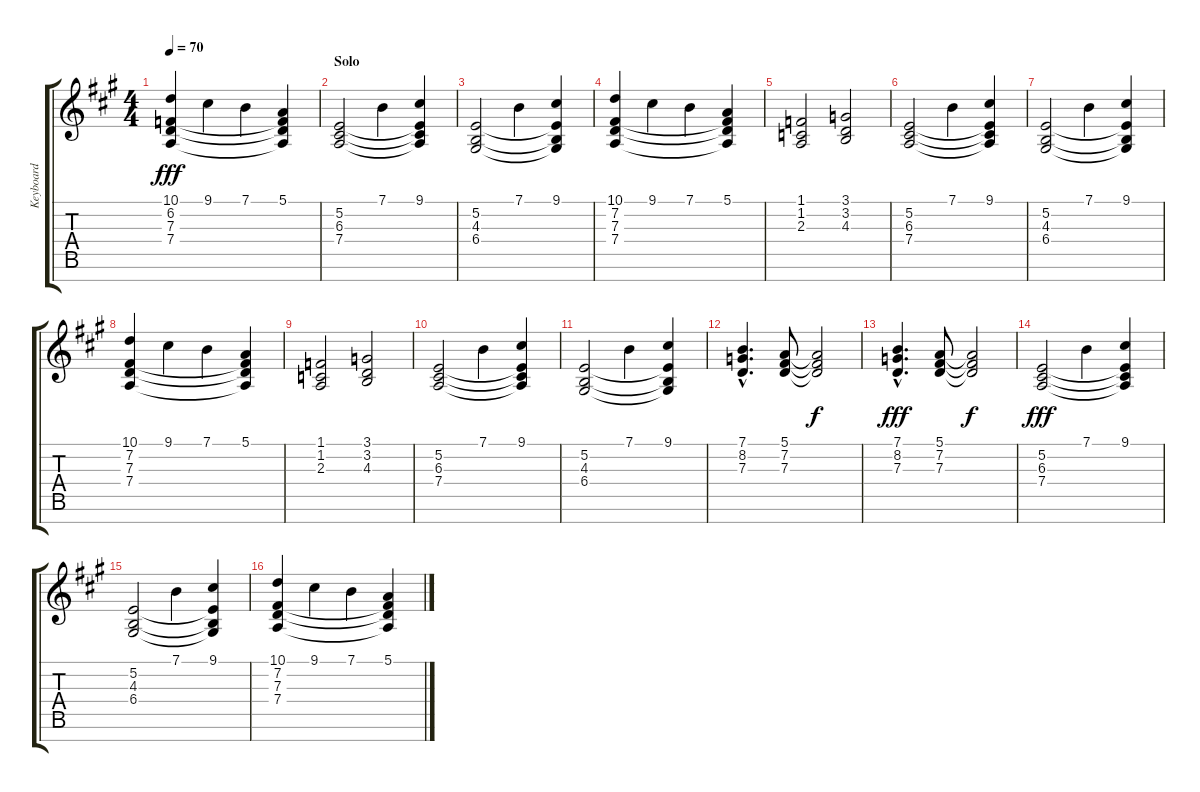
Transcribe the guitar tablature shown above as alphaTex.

\track ("Keyboard" "Keyboard") {instrument reedorgan}
\staff {score tabs}
\tuning (E4 B3 G3 D3 A2 E2 B1) {hide}
\ts (4 4)
\tempo 70
\clef g2
\ks a
(10.1 6.2 7.3 7.4).4{dy fff} 9.1.4 7.1.4 (5.1 6.2{t} 7.3{t} 7.4{t}).4 |
\section ("" "Solo")
(5.2 6.3 7.4).2 7.1.4 (9.1 5.2{t} 6.3{t} 7.4{t}).4 |
(5.2 4.3 6.4).2 7.1.4 (9.1 5.2{t} 4.3{t} 6.4{t}).4 |
(10.1 7.2 7.3 7.4).4 9.1.4 7.1.4 (5.1 7.2{t} 7.3{t} 7.4{t}).4 |
(1.1 1.2 2.3).2 (3.1 3.2 4.3).2 |
(5.2 6.3 7.4).2 7.1.4 (9.1 5.2{t} 6.3{t} 7.4{t}).4 |
(5.2 4.3 6.4).2 7.1.4 (9.1 5.2{t} 4.3{t} 6.4{t}).4 |
(10.1 7.2 7.3 7.4).4 9.1.4 7.1.4 (5.1 7.2{t} 7.3{t} 7.4{t}).4 |
(1.1 1.2 2.3).2 (3.1 3.2 4.3).2 |
(5.2 6.3 7.4).2 7.1.4 (9.1 5.2{t} 6.3{t} 7.4{t}).4 |
(5.2 4.3 6.4).2 7.1.4 (9.1 5.2{t} 4.3{t} 6.4{t}).4 |
(7.1{hac} 8.2{hac} 7.3{hac}).4{d} (5.1 7.2 7.3).8 (5.1{t} 7.2{t} 7.3{t}).2{dy f} |
(7.1{hac} 8.2{hac} 7.3{hac}).4{d dy fff} (5.1 7.2 7.3).8 (5.1{t} 7.2{t} 7.3{t}).2{dy f} |
(5.2 6.3 7.4).2{dy fff} 7.1.4 (9.1 5.2{t} 6.3{t} 7.4{t}).4 |
(5.2 4.3 6.4).2 7.1.4 (9.1 5.2{t} 4.3{t} 6.4{t}).4 |
(10.1 7.2 7.3 7.4).4 9.1.4 7.1.4 (5.1 7.2{t} 7.3{t} 7.4{t}).4
